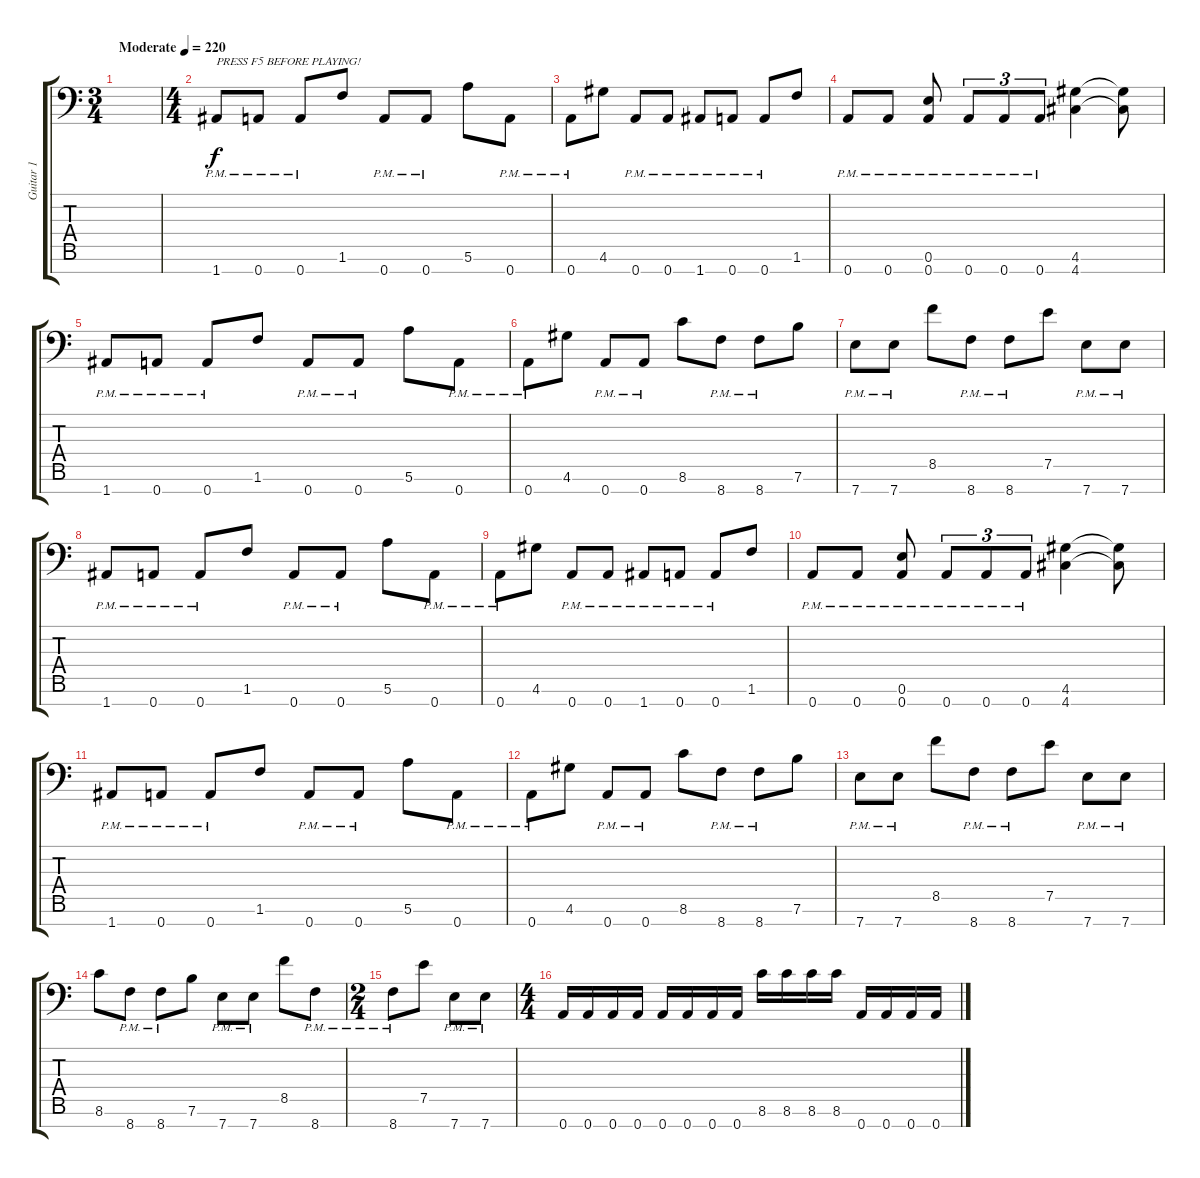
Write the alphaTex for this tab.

\track ("Guitar 1" "Guitar 1") {instrument distortionguitar}
\staff {score tabs}
\tuning (E4 B3 Gb3 D3 A2 E2 A1) {hide}
\ts (3 4)
\tempo (220 "Moderate")
\clef f4
\ks c
|
\ts (4 4)
1.7{pm}.8{txt "PRESS F5 BEFORE PLAYING!"} 0.7{pm}.8 0.7{pm}.8 1.6.8 0.7{pm}.8 0.7{pm}.8 5.6.8 0.7{pm}.8 |
0.7{pm}.8 4.6.8 0.7{pm}.8 0.7{pm}.8 1.7{pm}.8 0.7{pm}.8 0.7{pm}.8 1.6.8 |
0.7{pm}.8 0.7{pm}.8 (0.6{pm} 0.7{pm}).8 0.7{pm}.8{tu (3 2)} 0.7{pm}.8{tu (3 2)} 0.7{pm}.8{tu (3 2)} (4.6 4.7).4 (4.6{t} 4.7{t}).8 |
1.7{pm}.8 0.7{pm}.8 0.7{pm}.8 1.6.8 0.7{pm}.8 0.7{pm}.8 5.6.8 0.7{pm}.8 |
0.7{pm}.8 4.6.8 0.7{pm}.8 0.7{pm}.8 8.6.8 8.7{pm}.8 8.7{pm}.8 7.6.8 |
7.7{pm}.8 7.7{pm}.8 8.5.8 8.7{pm}.8 8.7{pm}.8 7.5.8 7.7{pm}.8 7.7{pm}.8 |
1.7{pm}.8 0.7{pm}.8 0.7{pm}.8 1.6.8 0.7{pm}.8 0.7{pm}.8 5.6.8 0.7{pm}.8 |
0.7{pm}.8 4.6.8 0.7{pm}.8 0.7{pm}.8 1.7{pm}.8 0.7{pm}.8 0.7{pm}.8 1.6.8 |
0.7{pm}.8 0.7{pm}.8 (0.6{pm} 0.7{pm}).8 0.7{pm}.8{tu (3 2)} 0.7{pm}.8{tu (3 2)} 0.7{pm}.8{tu (3 2)} (4.6 4.7).4 (4.6{t} 4.7{t}).8 |
1.7{pm}.8 0.7{pm}.8 0.7{pm}.8 1.6.8 0.7{pm}.8 0.7{pm}.8 5.6.8 0.7{pm}.8 |
0.7{pm}.8 4.6.8 0.7{pm}.8 0.7{pm}.8 8.6.8 8.7{pm}.8 8.7{pm}.8 7.6.8 |
7.7{pm}.8 7.7{pm}.8 8.5.8 8.7{pm}.8 8.7{pm}.8 7.5.8 7.7{pm}.8 7.7{pm}.8 |
8.6.8 8.7{pm}.8 8.7{pm}.8 7.6.8 7.7{pm}.8 7.7{pm}.8 8.5.8 8.7{pm}.8 |
\ts (2 4)
8.7{pm}.8 7.5.8 7.7{pm}.8 7.7{pm}.8 |
\ts (4 4)
0.7.16{dy f} 0.7.16 0.7.16 0.7.16 0.7.16 0.7.16 0.7.16 0.7.16 8.6.16 8.6.16 8.6.16 8.6.16 0.7.16 0.7.16 0.7.16 0.7.16
